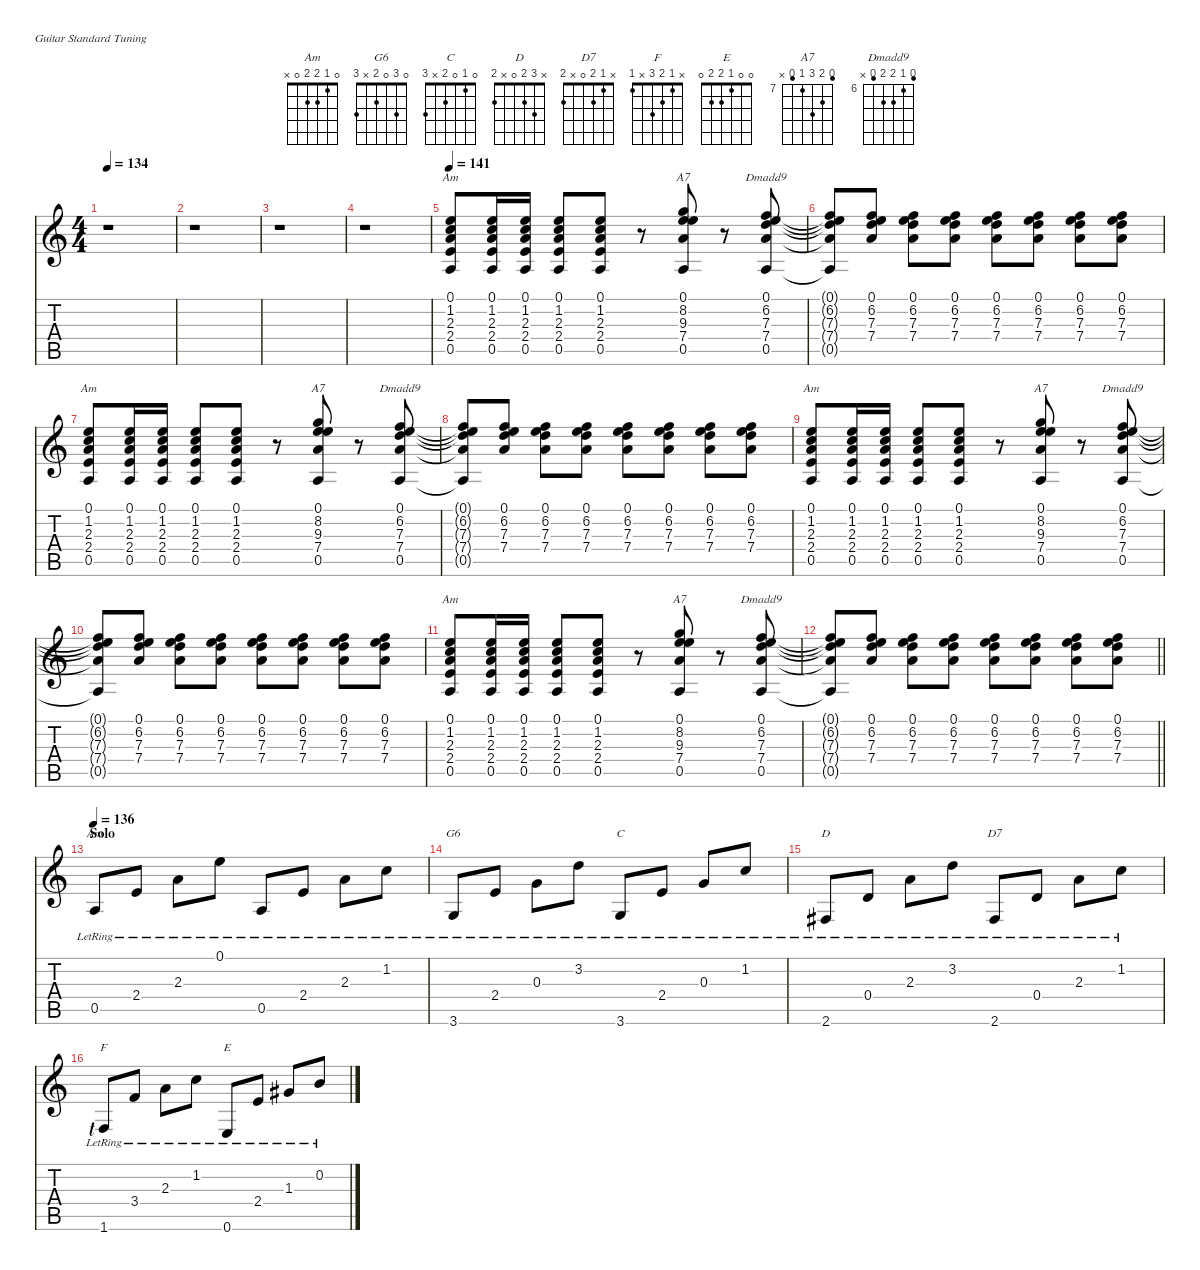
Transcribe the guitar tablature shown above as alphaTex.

\defaultSystemsLayout 4
\hideDynamics
\bracketExtendMode nobrackets
\singleTrackTrackNamePolicy hidden
\multiTrackTrackNamePolicy hidden
\firstSystemTrackNameMode fullname
\firstSystemTrackNameOrientation horizontal
\otherSystemsTrackNameOrientation horizontal
\track ("Page Ac Guitar Finger Picked" "s.guit.") {instrument acousticguitarsteel}
\staff {score tabs}
\tuning (E4 B3 G3 D3 A2 E2)
\chord ("Am" 0 1 2 2 0 x)
\chord ("G6" 0 3 0 2 x 3)
\chord ("C" 0 1 0 2 x 3)
\chord ("D" x 3 2 0 x 2)
\chord ("D7" x 1 2 0 x 2)
\chord ("F" x 1 2 3 x 1)
\chord ("E" 0 0 1 2 2 0)
\chord ("A7" 6 8 9 7 6 x) {firstfret 7}
\chord ("Dmadd9" 5 6 7 7 5 x) {firstfret 6}
\ts (4 4)
\tempo 134
\clef g2
\ks aminor
r.1{dy f beam Down} |
r.1{beam Down} |
r.1{beam Down} |
r.1{beam Down} |
\tempo 141
(0.1 1.2 2.3 2.4 0.5).8{ch "Am" beam Up} (0.1 1.2 2.3 2.4 0.5).16{beam Up} (0.1 1.2 2.3 2.4 0.5).16{beam Up} (0.1 1.2 2.3 2.4 0.5).8{beam Up} (0.1 1.2 2.3 2.4 0.5).8{beam Up} r.8{beam Up} (0.1 8.2 9.3 7.4 0.5).8{ch "A7" beam Up} r.8{beam Up} (0.1 6.2 7.3 7.4 0.5).8{ch "Dmadd9" beam Up} |
(0.1{t} 6.2{t} 7.3{t} 7.4{t} 0.5{t}).8{beam Up} (0.1 6.2 7.3 7.4).8{beam Up} (0.1 6.2 7.3 7.4).8{beam Down} (0.1 6.2 7.3 7.4).8{beam Down} (0.1 6.2 7.3 7.4).8{beam Down} (0.1 6.2 7.3 7.4).8{beam Down} (0.1 6.2 7.3 7.4).8{beam Down} (0.1 6.2 7.3 7.4).8{beam Down} |
(0.1 1.2 2.3 2.4 0.5).8{ch "Am" beam Up} (0.1 1.2 2.3 2.4 0.5).16{beam Up} (0.1 1.2 2.3 2.4 0.5).16{beam Up} (0.1 1.2 2.3 2.4 0.5).8{beam Up} (0.1 1.2 2.3 2.4 0.5).8{beam Up} r.8{beam Up} (0.1 8.2 9.3 7.4 0.5).8{ch "A7" beam Up} r.8{beam Up} (0.1 6.2 7.3 7.4 0.5).8{ch "Dmadd9" beam Up} |
(0.1{t} 6.2{t} 7.3{t} 7.4{t} 0.5{t}).8{beam Up} (0.1 6.2 7.3 7.4).8{beam Up} (0.1 6.2 7.3 7.4).8{beam Down} (0.1 6.2 7.3 7.4).8{beam Down} (0.1 6.2 7.3 7.4).8{beam Down} (0.1 6.2 7.3 7.4).8{beam Down} (0.1 6.2 7.3 7.4).8{beam Down} (0.1 6.2 7.3 7.4).8{beam Down} |
(0.1 1.2 2.3 2.4 0.5).8{ch "Am" beam Up} (0.1 1.2 2.3 2.4 0.5).16{beam Up} (0.1 1.2 2.3 2.4 0.5).16{beam Up} (0.1 1.2 2.3 2.4 0.5).8{beam Up} (0.1 1.2 2.3 2.4 0.5).8{beam Up} r.8{beam Up} (0.1 8.2 9.3 7.4 0.5).8{ch "A7" beam Up} r.8{beam Up} (0.1 6.2 7.3 7.4 0.5).8{ch "Dmadd9" beam Up} |
(0.1{t} 6.2{t} 7.3{t} 7.4{t} 0.5{t}).8{beam Up} (0.1 6.2 7.3 7.4).8{beam Up} (0.1 6.2 7.3 7.4).8{beam Down} (0.1 6.2 7.3 7.4).8{beam Down} (0.1 6.2 7.3 7.4).8{beam Down} (0.1 6.2 7.3 7.4).8{beam Down} (0.1 6.2 7.3 7.4).8{beam Down} (0.1 6.2 7.3 7.4).8{beam Down} |
(0.1 1.2 2.3 2.4 0.5).8{ch "Am" beam Up} (0.1 1.2 2.3 2.4 0.5).16{beam Up} (0.1 1.2 2.3 2.4 0.5).16{beam Up} (0.1 1.2 2.3 2.4 0.5).8{beam Up} (0.1 1.2 2.3 2.4 0.5).8{beam Up} r.8{beam Up} (0.1 8.2 9.3 7.4 0.5).8{ch "A7" beam Up} r.8{beam Up} (0.1 6.2 7.3 7.4 0.5).8{ch "Dmadd9" beam Up} |
\barLineRight lightlight
(0.1{t} 6.2{t} 7.3{t} 7.4{t} 0.5{t}).8{beam Up} (0.1 6.2 7.3 7.4).8{beam Up} (0.1 6.2 7.3 7.4).8{beam Down} (0.1 6.2 7.3 7.4).8{beam Down} (0.1 6.2 7.3 7.4).8{beam Down} (0.1 6.2 7.3 7.4).8{beam Down} (0.1 6.2 7.3 7.4).8{beam Down} (0.1 6.2 7.3 7.4).8{beam Down} |
\section ("" "Solo")
\tempo 136
0.5{lr}.8{ch "Am" beam Up} 2.4{lr}.8{beam Up} 2.3{lr}.8{beam Down} 0.1{lr}.8{beam Down} 0.5{lr}.8{beam Up} 2.4{lr}.8{beam Up} 2.3{lr}.8{beam Down} 1.2{lr}.8{beam Down} |
3.6{lr}.8{ch "G6" beam Up} 2.4{lr}.8{beam Up} 0.3{lr}.8{beam Down} 3.2{lr}.8{beam Down} 3.6{lr}.8{ch "C" beam Up} 2.4{lr}.8{beam Up} 0.3{lr}.8{beam Up} 1.2{lr}.8{beam Up} |
2.6{lr acc #}.8{ch "D" beam Up} 0.4{lr}.8{beam Up} 2.3{lr}.8{beam Down} 3.2{lr}.8{beam Down} 2.6{lr acc #}.8{ch "D7" beam Up} 0.4{lr}.8{beam Up} 2.3{lr}.8{beam Down} 1.2{lr}.8{beam Down} |
1.6{lr lf 1}.8{ch "F" beam Up} 3.4{lr}.8{beam Up} 2.3{lr}.8{beam Down} 1.2{lr}.8{beam Down} 0.6{lr}.8{ch "E" beam Up} 2.4{lr}.8{beam Up} 1.3{lr acc #}.8{beam Up} 0.2{lr}.8{beam Up}
